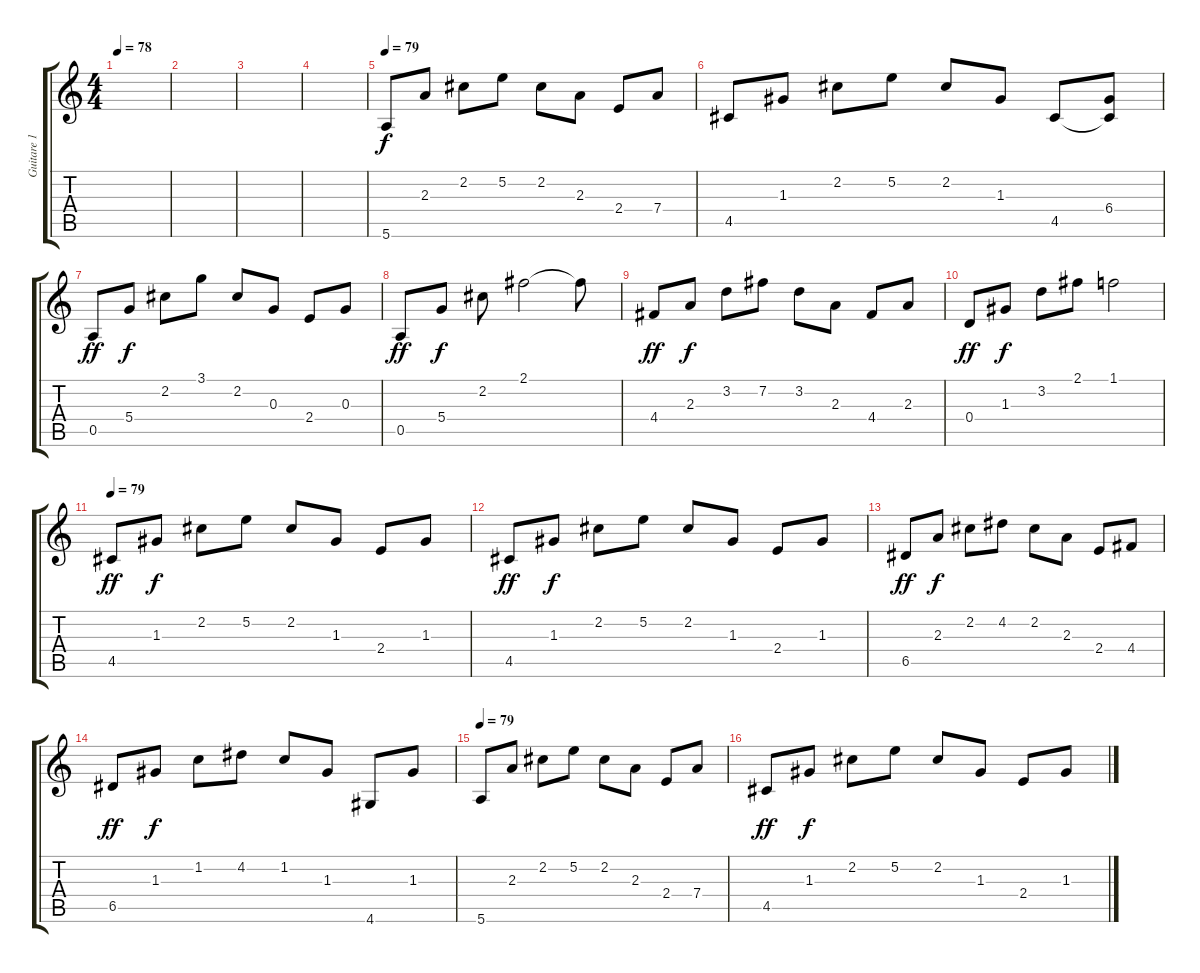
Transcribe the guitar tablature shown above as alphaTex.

\track ("Guitare 1" "Guitare 1") {instrument overdrivenguitar}
\staff {score tabs}
\tuning (E4 B3 G3 D3 A2 E2) {hide}
\ts (4 4)
\tempo 78
\clef g2
\ks c
|
|
|
|
\tempo 79
5.6.8 2.3.8{dy f} 2.2.8 5.2.8 2.2.8 2.3.8 2.4.8 7.4.8 |
4.5.8 1.3.8 2.2.8 5.2.8 2.2.8 1.3.8 4.5.8 (6.4 4.5{t}).8 |
0.5.8{dy ff} 5.4.8{dy f} 2.2.8 3.1.8 2.2.8 0.3.8 2.4.8 0.3.8 |
0.5.8{dy ff} 5.4.8{dy f} 2.2.8 2.1.2 2.1{t}.8 |
4.4.8{dy ff} 2.3.8{dy f} 3.2.8 7.2.8 3.2.8 2.3.8 4.4.8 2.3.8 |
0.4.8{dy ff} 1.3.8{dy f} 3.2.8 2.1.8 1.1.2 |
\tempo 79
4.5.8{dy ff} 1.3.8{dy f} 2.2.8 5.2.8 2.2.8 1.3.8 2.4.8 1.3.8 |
4.5.8{dy ff} 1.3.8{dy f} 2.2.8 5.2.8 2.2.8 1.3.8 2.4.8 1.3.8 |
6.5.8{dy ff} 2.3.8{dy f} 2.2.8 4.2.8 2.2.8 2.3.8 2.4.8 4.4.8 |
6.5.8{dy ff} 1.3.8{dy f} 1.2.8 4.2.8 1.2.8 1.3.8 4.6.8 1.3.8 |
\tempo 79
5.6.8 2.3.8 2.2.8 5.2.8 2.2.8 2.3.8 2.4.8 7.4.8 |
4.5.8{dy ff} 1.3.8{dy f} 2.2.8 5.2.8 2.2.8 1.3.8 2.4.8 1.3.8
